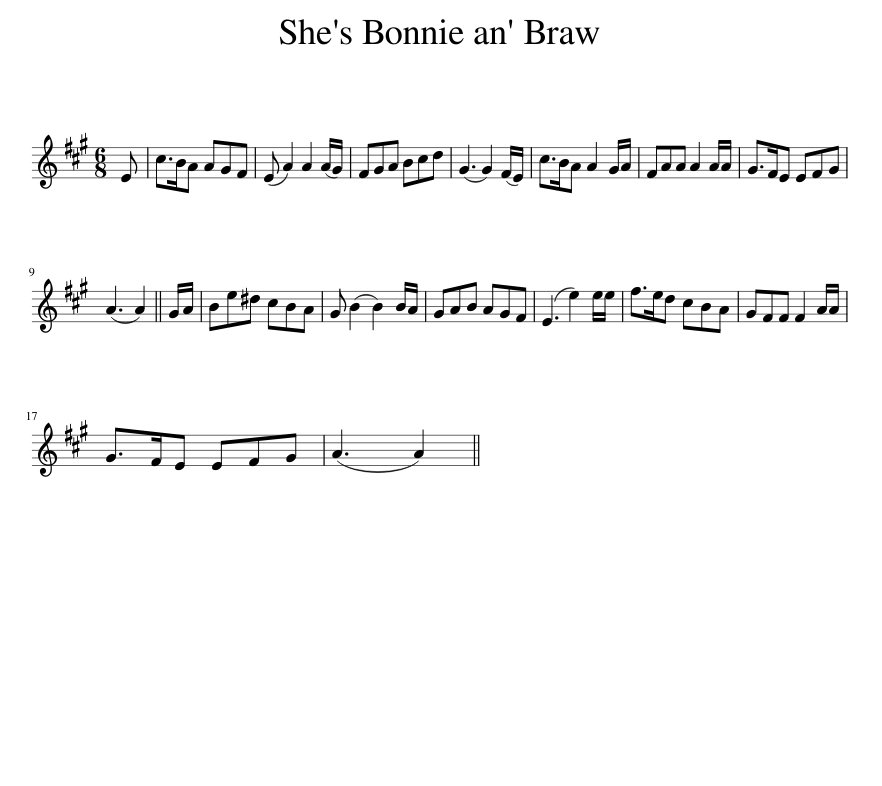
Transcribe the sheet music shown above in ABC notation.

X:1
L:1/8
M:6/8
I:linebreak $
K:A
V:1 treble
V:1
 E | c>BA AGF | (E A2) A2 (A/G/) | FGA Bcd | (G3 G2) (F/E/) | %5
 c>BA A2 G/A/ | FAA A2 A/A/ | G>FE EFG |$ (A3 A2) || G/A/ | %10
 Be^d cBA | G (B2 B2) B/A/ | GAB AGF | (E3 e2) e/e/ | f>ed cBA | %15
 GFF F2 A/A/ |$ G>FE EFG | (A3 A2) || %18
